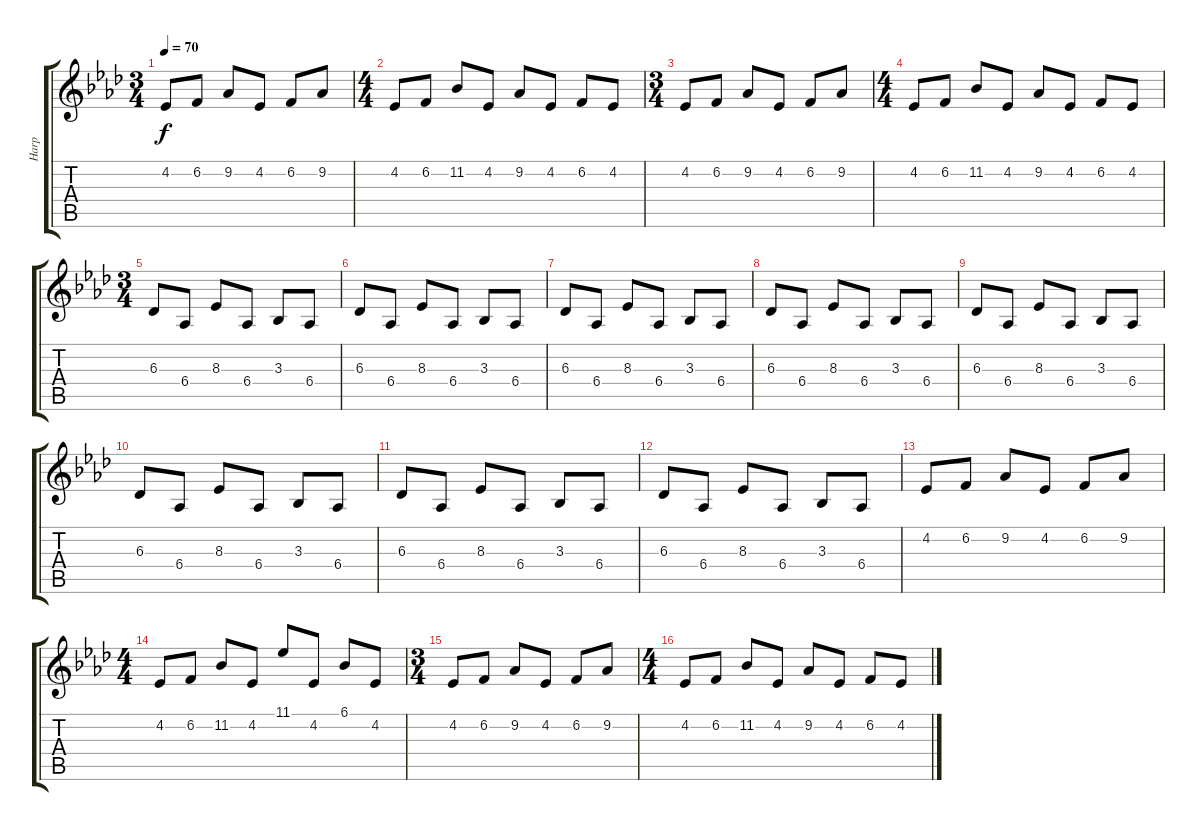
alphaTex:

\track ("Harp" "Harp") {instrument orchestralharp}
\staff {score tabs}
\tuning (E4 B3 G3 D3 A2 E2) {hide}
\ts (3 4)
\tempo 70
\clef g2
\ks ab
4.2.8{dy f} 6.2.8 9.2.8 4.2.8 6.2.8 9.2.8 |
\ts (4 4)
4.2.8 6.2.8 11.2.8 4.2.8 9.2.8 4.2.8 6.2.8 4.2.8 |
\ts (3 4)
4.2.8 6.2.8 9.2.8 4.2.8 6.2.8 9.2.8 |
\ts (4 4)
4.2.8 6.2.8 11.2.8 4.2.8 9.2.8 4.2.8 6.2.8 4.2.8 |
\ts (3 4)
6.3.8 6.4.8 8.3.8 6.4.8 3.3.8 6.4.8 |
6.3.8 6.4.8 8.3.8 6.4.8 3.3.8 6.4.8 |
6.3.8 6.4.8 8.3.8 6.4.8 3.3.8 6.4.8 |
6.3.8 6.4.8 8.3.8 6.4.8 3.3.8 6.4.8 |
6.3.8 6.4.8 8.3.8 6.4.8 3.3.8 6.4.8 |
6.3.8 6.4.8 8.3.8 6.4.8 3.3.8 6.4.8 |
6.3.8 6.4.8 8.3.8 6.4.8 3.3.8 6.4.8 |
6.3.8 6.4.8 8.3.8 6.4.8 3.3.8 6.4.8 |
4.2.8 6.2.8 9.2.8 4.2.8 6.2.8 9.2.8 |
\ts (4 4)
4.2.8 6.2.8 11.2.8 4.2.8 11.1.8 4.2.8 6.1.8 4.2.8 |
\ts (3 4)
4.2.8 6.2.8 9.2.8 4.2.8 6.2.8 9.2.8 |
\ts (4 4)
4.2.8 6.2.8 11.2.8 4.2.8 9.2.8 4.2.8 6.2.8 4.2.8
